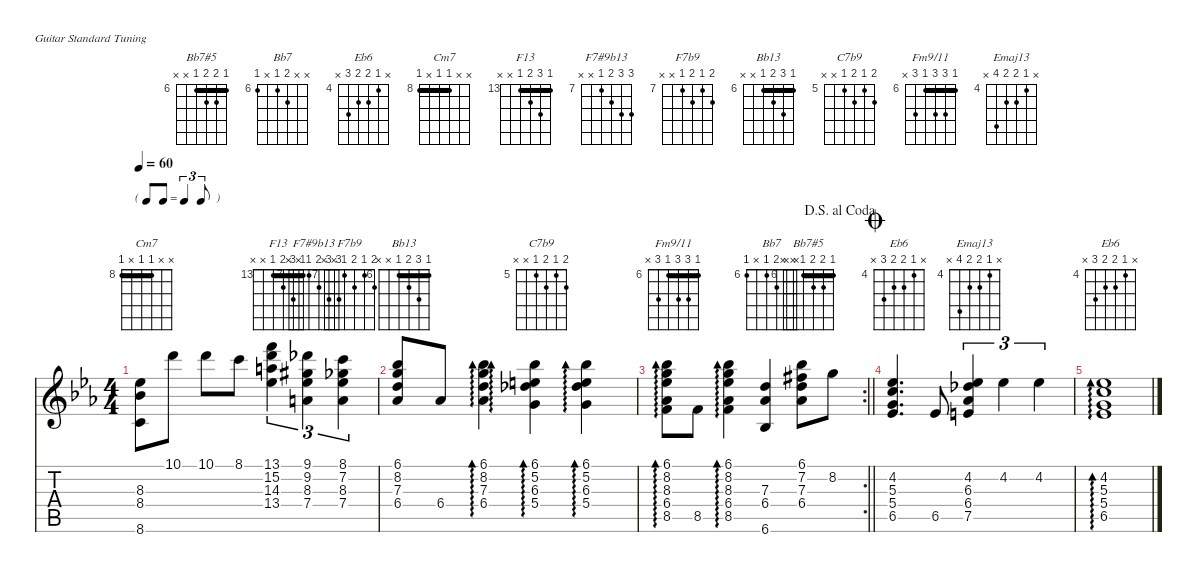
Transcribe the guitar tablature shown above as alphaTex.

\defaultSystemsLayout 4
\hideDynamics
\bracketExtendMode nobrackets
\singleTrackTrackNamePolicy hidden
\chordDiagramsInScore
\track ("Jazz Guitar" "jz.guit.") {instrument electricguitarjazz}
\staff {score tabs}
\tuning (E4 B3 G3 D3 A2 E2)
\chord ("Bb7#5" 6 7 7 6 x x) {firstfret 6 showfingering false barre 6}
\chord ("Bb7" x x 7 6 x 6) {firstfret 6 showfingering false}
\chord ("Eb6" x 4 5 5 6 x) {firstfret 4 showfingering false}
\chord ("Cm7" x x 8 8 x 8) {firstfret 8 showfingering false barre (8 8)}
\chord ("F13" 13 15 14 13 x x) {firstfret 13 showfingering false barre 13}
\chord ("F7#9b13" 9 9 8 7 x x) {firstfret 7 showfingering false}
\chord ("F7b9" 8 7 8 7 x x) {firstfret 7 showfingering false}
\chord ("Bb13" 6 8 7 6 x x) {firstfret 6 showfingering false barre 6}
\chord ("C7b9" 6 5 6 5 x x) {firstfret 5 showfingering false}
\chord ("Fm9/11" 6 8 8 6 8 x) {firstfret 6 showfingering false barre 6}
\chord ("Emaj13" x 4 5 5 7 x) {firstfret 4 showfingering false}
\ts (4 4)
\tf triplet8th
\tempo 60
\clef g2
\scale
1.10735
\ks eb
(8.6{acc forcenatural} 8.4{acc b} 8.3{acc b}).8{ch "Cm7" dy mf beam Down} 10.1{acc forcenatural}.8{beam Down} 10.1{acc forcenatural}.8{beam Down} 8.1{acc forcenatural}.8{beam Down} (13.1{acc forcenatural} 15.2{acc forcenatural} 14.3{acc forcenatural} 13.4{acc b}).4{tu (3 2) ch "F13" beam Down} (7.4{acc forcenatural} 8.3{acc b} 9.2{acc #} 9.1{acc b}).4{tu (3 2) ch "F7#9b13" beam Down} (8.1{acc forcenatural} 7.2{acc b} 8.3{acc b} 7.4{acc forcenatural}).4{tu (3 2) ch "F7b9" beam Down} |
\scale
0.456445 (6.4{acc b} 7.3{acc forcenatural} 8.2{acc forcenatural} 6.1{acc b}).8{ch "Bb13" beam Up} 6.4{acc b}.8{beam Up} (6.4{acc b} 7.3{acc forcenatural} 8.2{acc forcenatural} 6.1{acc b}).4{ad 0 beam Down} (5.4{acc forcenatural} 6.3{acc b} 5.2{acc forcenatural} 6.1{acc b}).4{ad 0 ch "C7b9" beam Down} (6.1{acc b} 5.2{acc forcenatural} 6.3{acc b} 5.4{acc forcenatural}).4{ad 0 beam Down} |
\rc 2
\jump dalsegnoalcoda
\scale
0.543555
\barLineRight lightlight
(8.5{acc forcenatural} 6.4{acc b} 8.3{acc b} 8.2{acc forcenatural} 6.1{acc b}).8{ad 0 ch "Fm9/11" beam Down} 8.5{acc forcenatural}.8{beam Down} (8.5{acc forcenatural} 6.4{acc b} 8.3{acc b} 8.2{acc forcenatural} 6.1{acc b}).4{ad 0 beam Down} (7.3{acc forcenatural} 6.4{acc b} 6.6{acc b}).4{ch "Bb7" beam Up} (6.1{acc b} 7.2{acc #} 7.3{acc forcenatural} 6.4{acc b}).8{ch "Bb7#5" beam Down} 8.2{acc forcenatural}.8{beam Down} |
\jump coda
(6.5{acc b} 5.4{acc forcenatural} 5.3{acc forcenatural} 4.2{acc b}).4{d ch "Eb6" beam Up} 6.5{acc b}.8{beam Up} (7.5{acc forcenatural} 6.4{acc b} 6.3{acc b} 4.2{acc b}).4{tu (3 2) ch "Emaj13" beam Up} 4.2{acc b}.4{tu (3 2) beam Down} 4.2{acc b}.4{tu (3 2) beam Down} |
(4.2{acc b} 5.3{acc forcenatural} 5.4{acc forcenatural} 6.5{acc b}).1{ad 0 ch "Eb6" beam Up}
